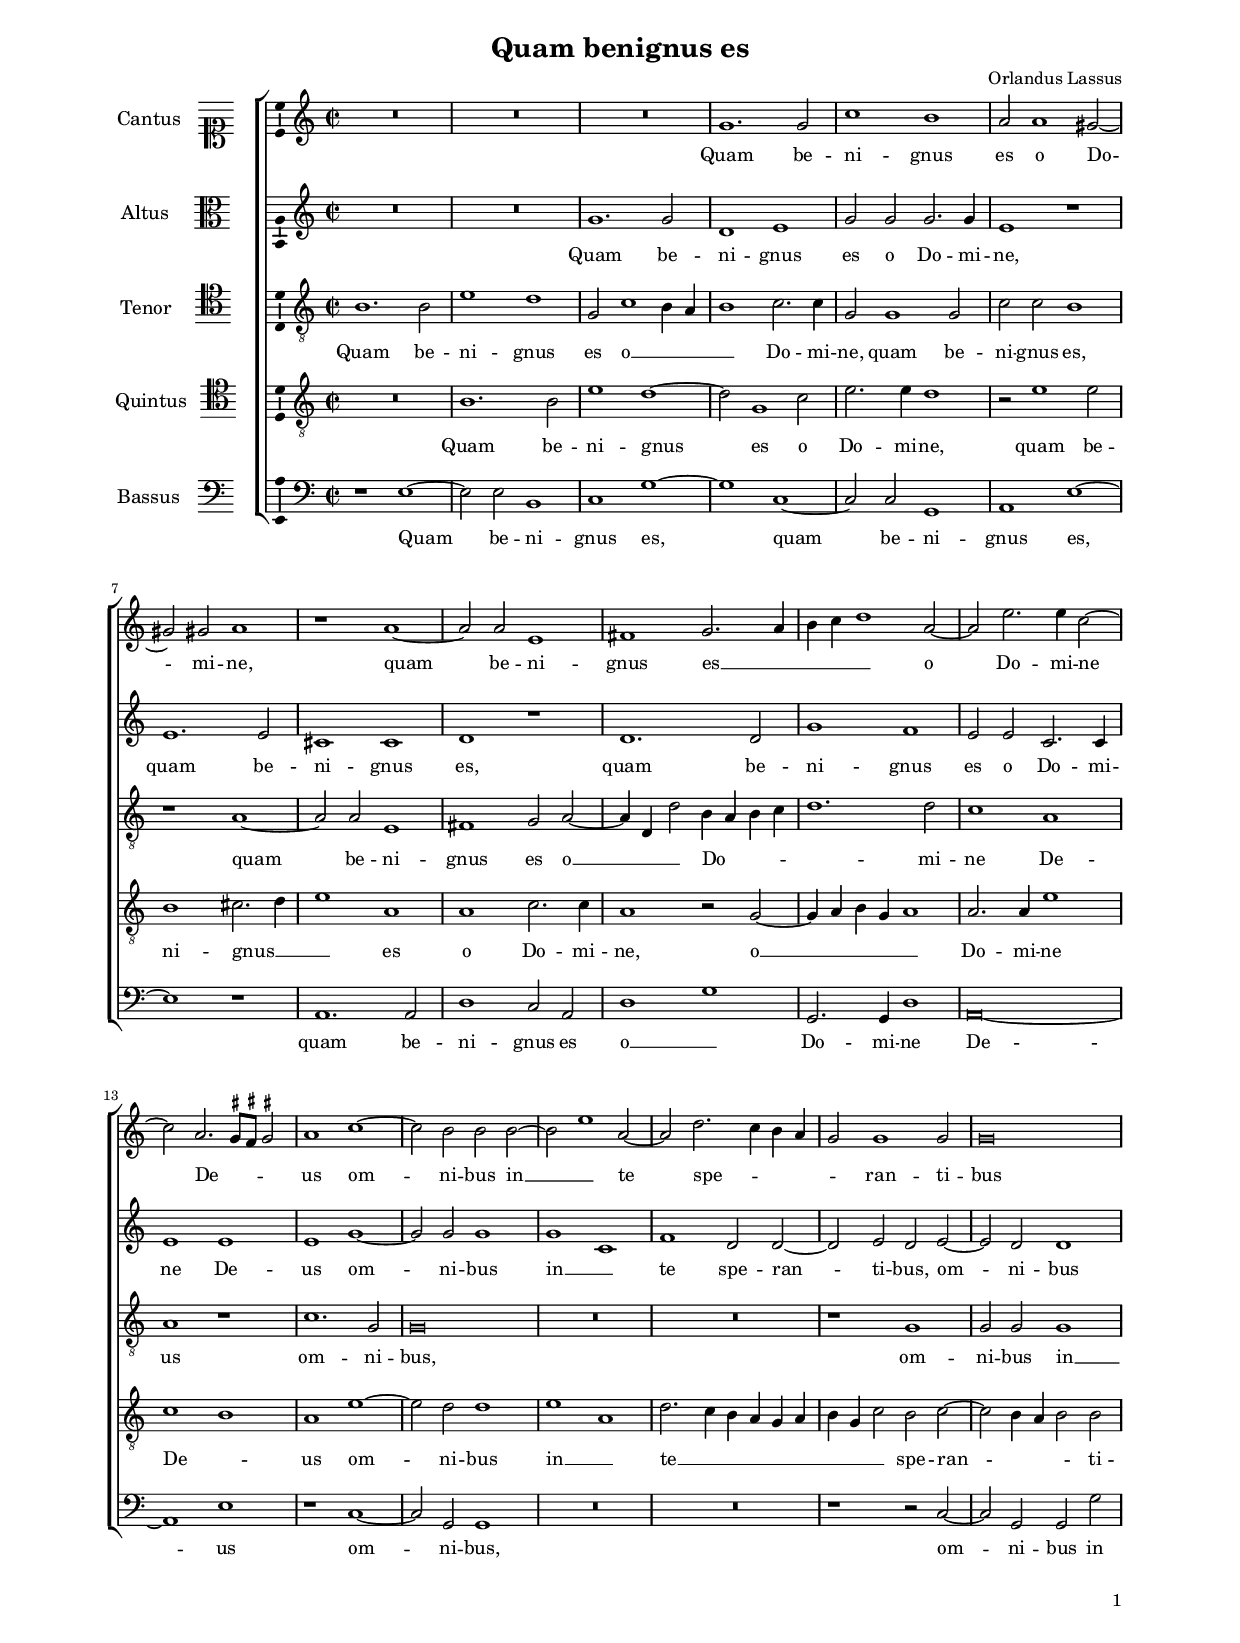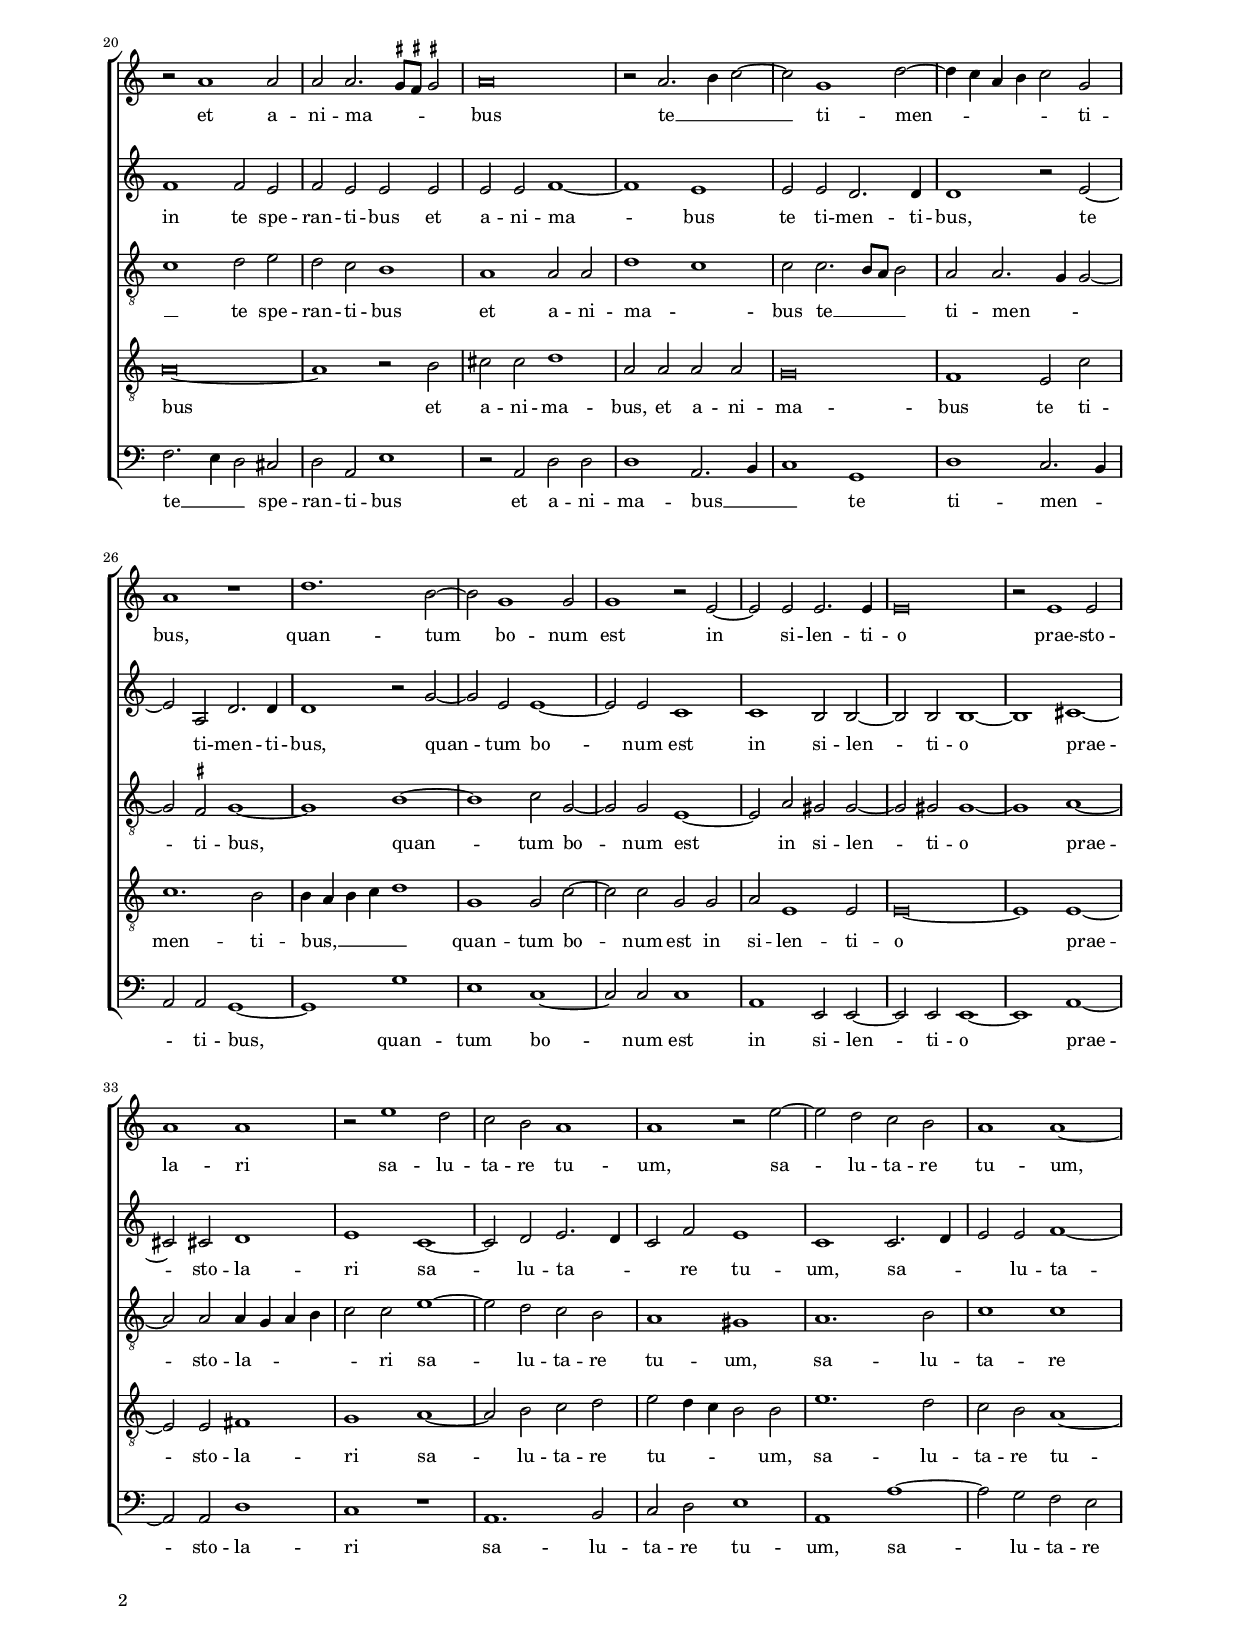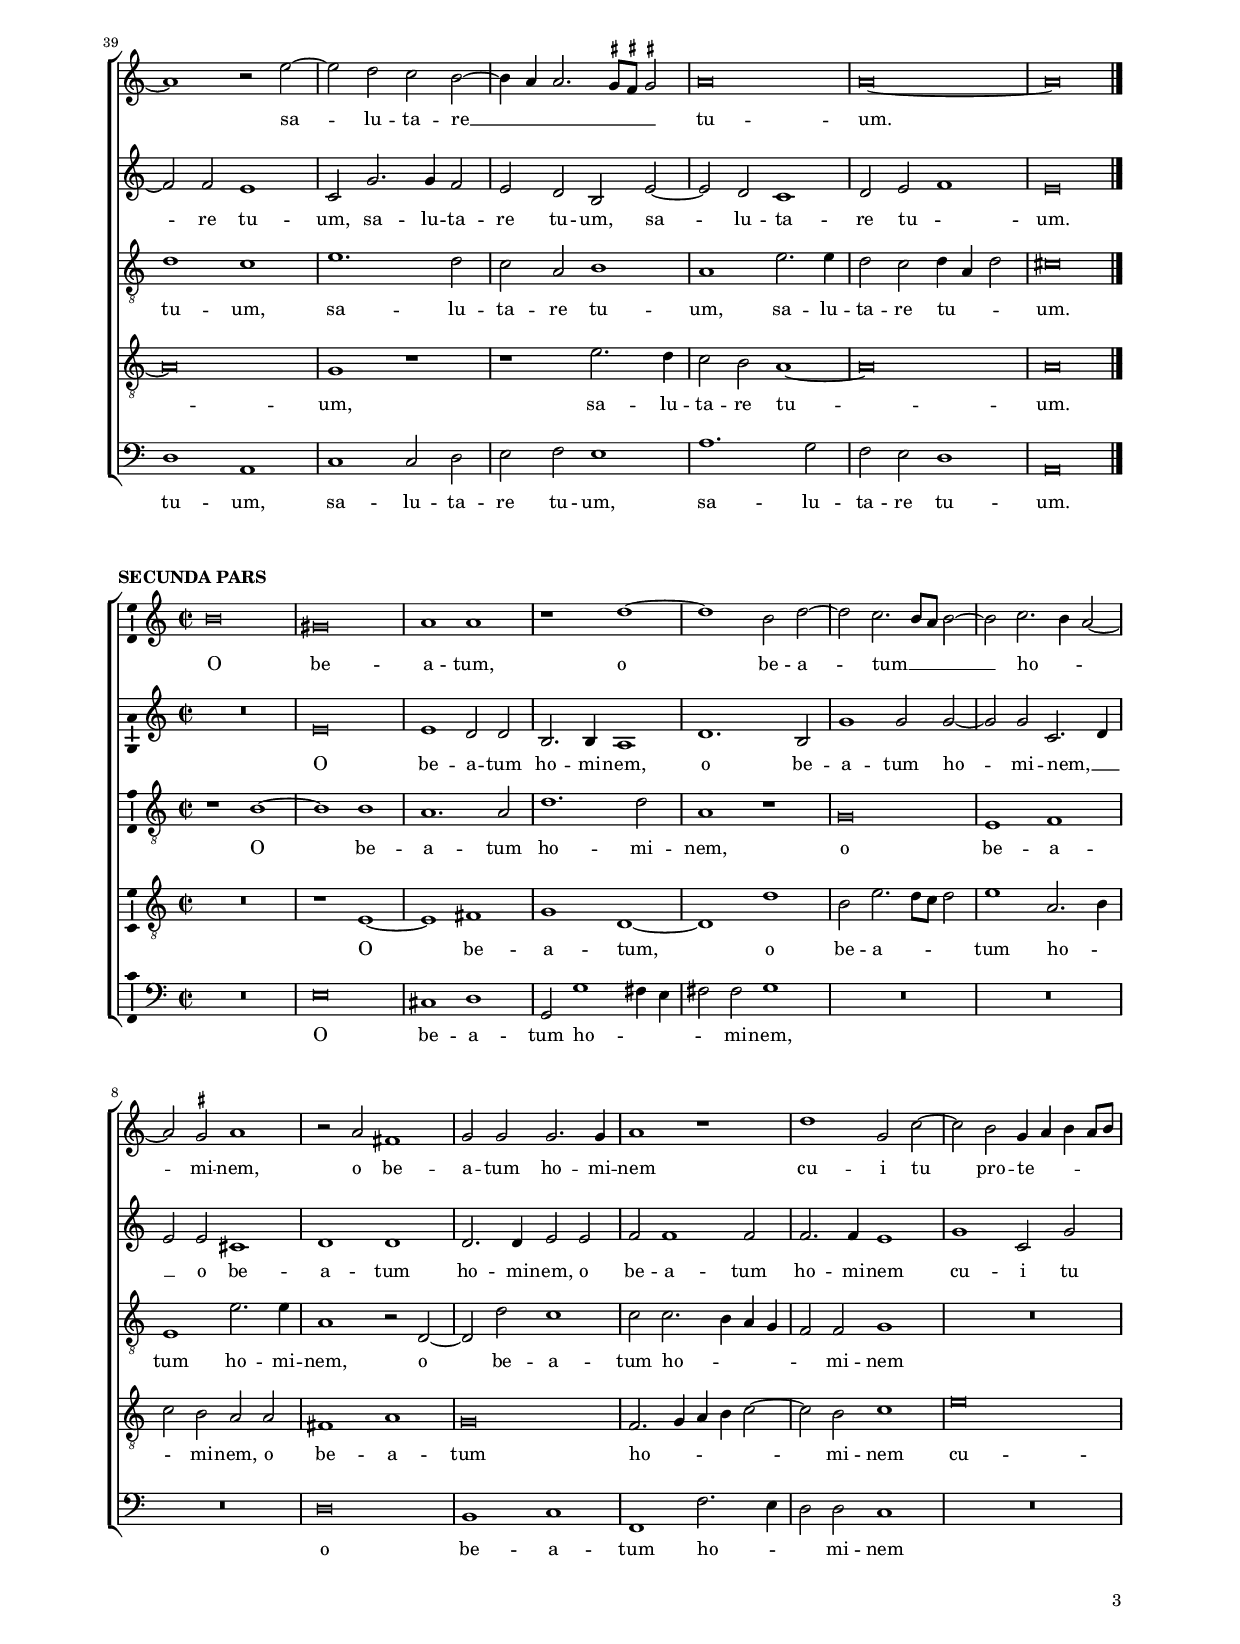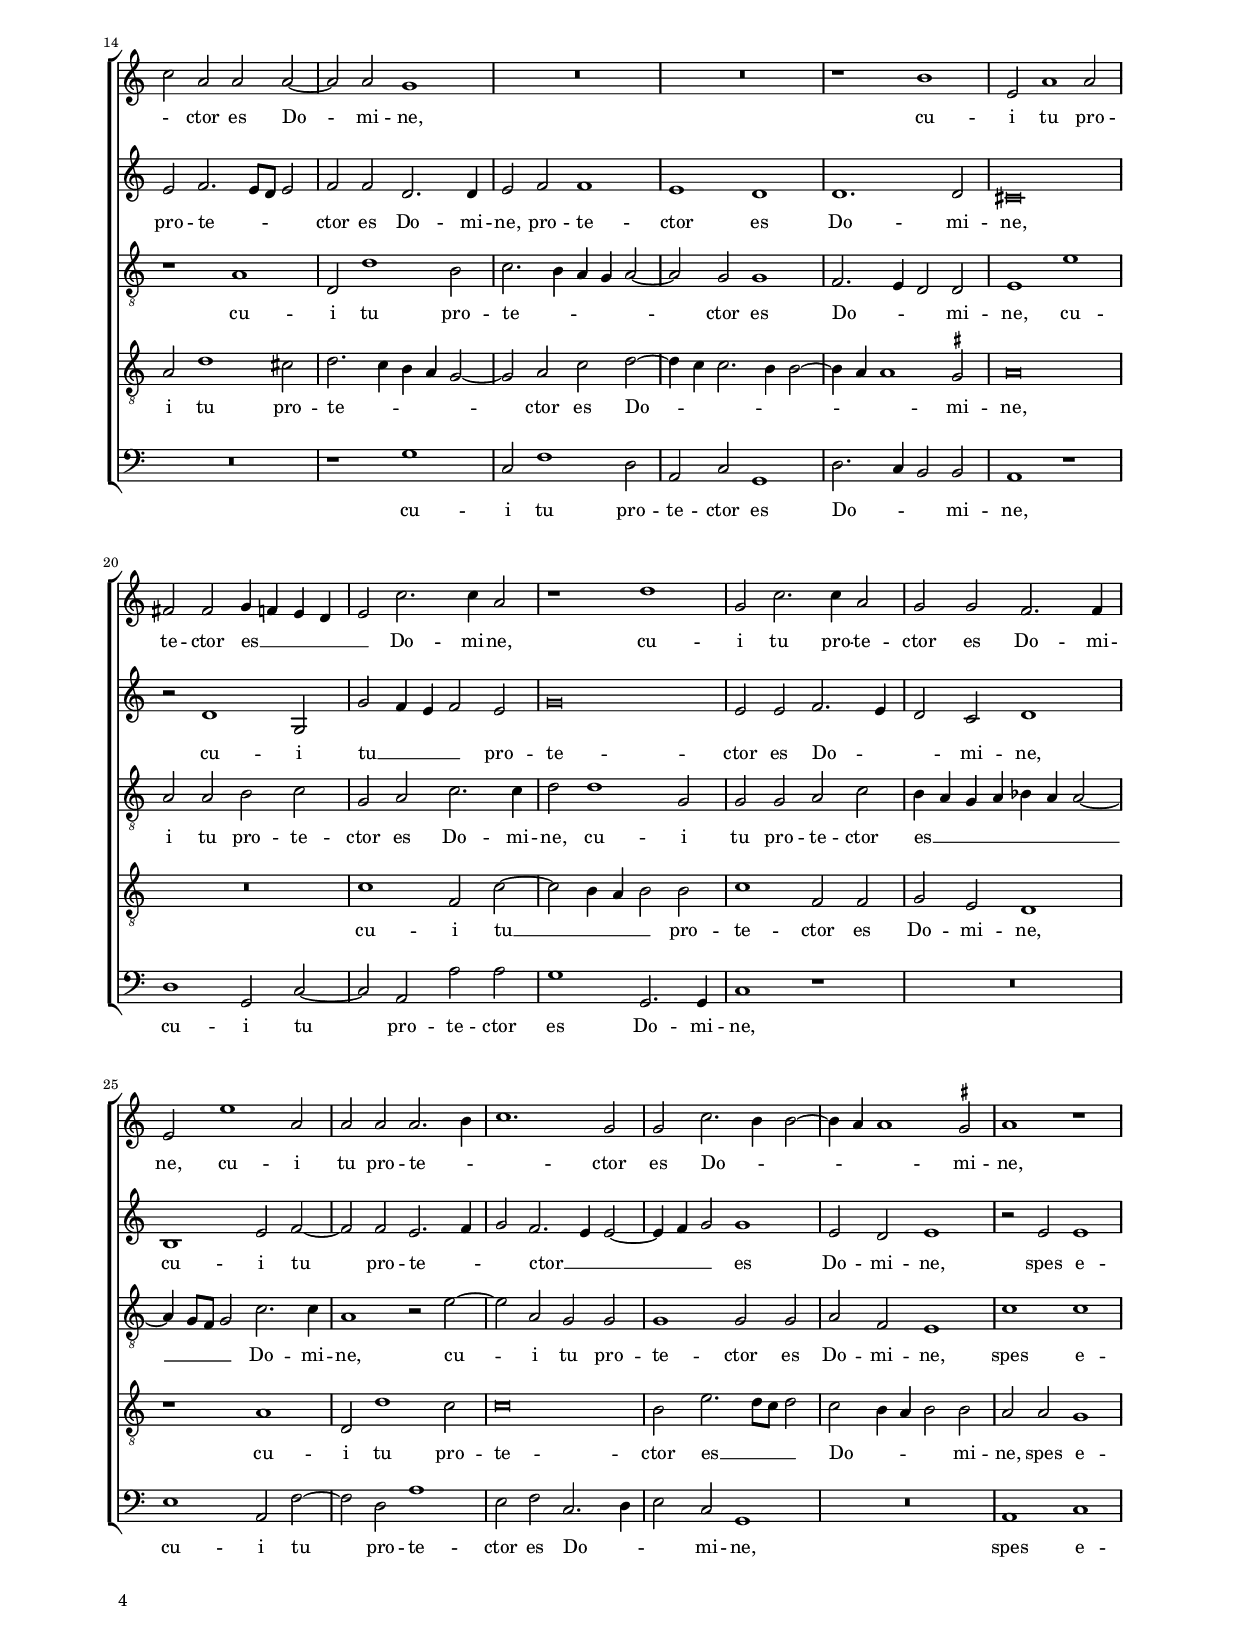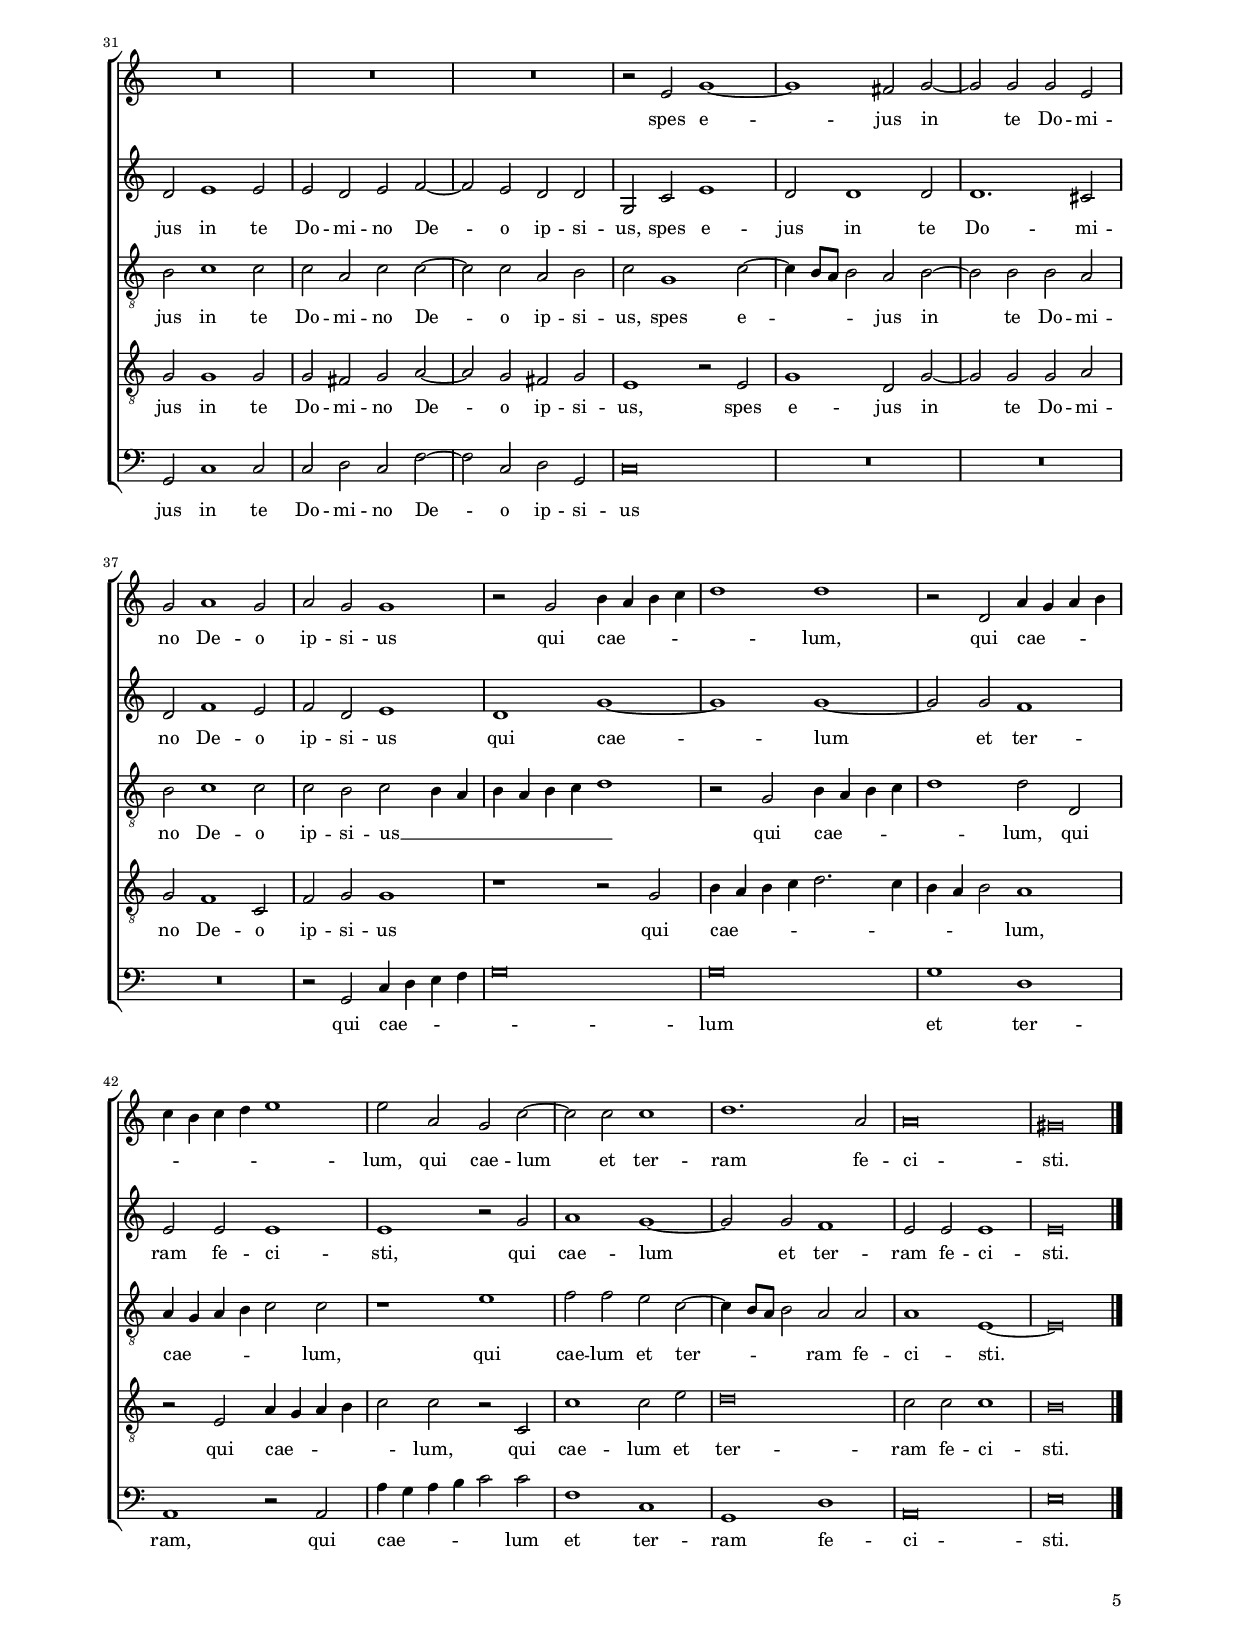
\header
{
  title="Quam benignus es"
  composer="Orlandus Lassus"
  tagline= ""
}

\version "2.22.0"
\include "deutsch.ly"
#(set-global-staff-size 15)
#(ly:set-option 'point-and-click #f)

	
	ficta = { \once \set suggestAccidentals = ##t }
	
	forget = #(define-music-function (music) (ly:music?) #{
		\accidentalStyle forget
		$music
		\accidentalStyle default
		#})

    m = \melisma
	me = \melismaEnd
    
    
\paper
	{
	top-margin = 1.8 \cm
	bottom-margin = 1.2 \cm
	left-margin = 2 \cm
	right-margin = 2 \cm
	ragged-bottom = ##f
	ragged-last-bottom = ##t
	print-page-number = ##f
	score-system-spacing = #'((basic-distance . 16) (minimum-distance . 14) (padding . 5) (strechability . 150))
	system-system-spacing = #'((basic-distance . 16) (minimum-distance . 14) (padding . 5) (strechability . 150))
    oddFooterMarkup=\markup   \fill-line { "" \fromproperty #'page:page-number-string }
    evenFooterMarkup=\markup  \fill-line { \fromproperty #'page:page-number-string "" }
    last-bottom-spacing = #'((basic-distance . 12) (minimum-distance . 7) (padding . 4))
%	systems-per-page = 3
%	min-systems-per-page = 3
	}

global = {
	\key c \major
	\time 2/2 \set Score.measureLength = #(ly:make-moment 2/1)
	\skip 1*2*44 \bar "|."
	}
	

incipitcantus = \markup { \score {
	{
	\set Staff.instrumentName = \markup { \fontsize #1 "Cantus" }
	\key c \major
	\clef soprano
	s4 \bar ""
	}
	\layout  {
	raggedright = ##t
	indent = 1.6 \cm
	line-width = 2.2\cm
	\context { \Staff \remove Time_signature_engraver }
	\override Staff.Clef.Y-extent = #'(0 . 0)
	}} \hspace #1 }
      
      
incipitaltus = \markup { \score {
	{
	\set Staff.instrumentName = \markup { \fontsize #1 "Altus" }
	\key c \major
	\clef alto
	s4 \bar ""
	}
	\layout  {
	raggedright = ##t
	indent = 1.6 \cm
	line-width = 2.2\cm
	\context { \Staff \remove Time_signature_engraver }
	\override Staff.Clef.Y-extent = #'(0 . 0)
	}} \hspace #1 }


incipittenor = \markup { \score {
	{
	\set Staff.instrumentName = \markup { \fontsize #1 "Tenor" }
	\key c \major
	\clef tenor
	s4 \bar ""
	}
	\layout  {
	raggedright = ##t
	indent = 1.6 \cm
	line-width = 2.2\cm
	\context { \Staff \remove Time_signature_engraver }
	\override Staff.Clef.Y-extent = #'(0 . 0)
	}} \hspace #1 }
      
      
incipitquintus = \markup { \score {
	{
	\set Staff.instrumentName = \markup { \fontsize #1 "Quintus" }
	\key c \major
	\clef tenor
	s4 \bar ""
	}
	\layout  {
	raggedright = ##t
	indent = 1.6 \cm
	line-width = 2.2\cm
	\context { \Staff \remove Time_signature_engraver }
	\override Staff.Clef.Y-extent = #'(0 . 0)
	}} \hspace #1 }
      
      
incipitbassus = \markup { \score {
	{
	\set Staff.instrumentName = \markup { \fontsize #1 "Bassus" }
	\key c \major
	\clef bass
	s4 \bar ""
	}
	\layout  {
	raggedright = ##t
	indent = 1.6 \cm
	line-width = 2.2\cm
	\context { \Staff \remove Time_signature_engraver }
	\override Staff.Clef.Y-extent = #'(0 . 0)
	}} \hspace #1 }


cantus =  \relative c''
	{
	R\breve
	R\breve
	R\breve
	g1. g2
%5
	c1 h |
	a2 a1 gis2~
	gis2 gis a1
	r1 a~
	a2 a e1
%10
	fis1 g2. \m a4 |
	h4 c d1 \me a2~
	a2 e'2. e4 c2~
	c2 a2. \m \ficta gis8 \ficta fis \ficta gis!2 \me
	a1 c~
%15
	c2 h h h~ |
	h2 \m e1 \me a,2~
	a2 d2. \m c4 h a
	g2 \me g1 g2
	g\breve
%20
	r2 a1 a2 |
	a2 a2. \m \ficta gis8 \ficta fis \ficta gis!2 \me
	a\breve
	r2 a2. \m h4 c2~
	c2 \me g1 d'2~
%25
	d4 \m c a h c2 \me g |
	a1 r
	d1. h2~
	h2 g1 g2
	g1 r2 e~
%30
	e2 e e2. e4 |
	e\breve
	r2 e1 e2
	a1 a
	r2 e'1 d2
%35
	c2 h a1 |
	a1 r2 e'~
	e2 d c h
	a1 a~
	a1 r2 e'~
%40
	e2 d c h~ |
	h4 \m a a2. \ficta gis8 \ficta fis \ficta gis!2 \me
	a\breve
	a\breve~
	a\breve |
	}


altus = \relative c'
    {
	R\breve
	R\breve
%3
	g'1. g2 |
	d1 e
	g2 g g2. g4
	e1 r
	e1. e2
%8
	cis1 cis |
	d1 r
	d1. d2
	g1 f
	e2 e c2. c4
%13
	e1 e |
	e1 g~
	g2 g g1
	g1 \m c, \me
	f1 d2 d~
%18
	d2 e d e~ |
	e2 d d1
	f1 f2 e
	f2 e e e
	e2 e f1~
%23
	f1 e |
	e2 e d2. d4
	d1 r2 e~
	e2 a, d2. d4
	d1 r2 g~
%28
	g2 e e1~ |
	e2 e c1
	c1 h2 h~
	h2 h h1~
	h1 cis~
%33
	cis2 cis d1 |
	e1 c~
	c2 d e2. \m d4
	c2 \me f e1
	c1 c2. \m d4
%38
	e2 \me e f1~ |
	f2 f e1
	c2 g'2. g4 f2
	e2 d h e~
	e2 d c1
%43
	d2 e \m f1 \me |
	e\breve |
	}


tenor = \relative c'
	{
	h1. h2
	e1 d
	g,2 c1 \m h4 a
	h1 \me c2. c4
%5
	g2 g1 g2 |
	c2 c h1
	r1 a~
	a2 a e1
	fis1 g2 a~
%10
	a4 \m d, d'2 \me h4 \m a h c | 
	d1. \me d2
	c1 a
	a1 r
	c1. g2
%15
	g\breve |
	R\breve
	R\breve
	r1 g
	g2 g g1 \m
%20
	c1 \me d2 e |
	d2 c h1
	a1 a2 a
	d1 \m c \me
	c2 c2. \m h8 a h2 \me
%25
	a2 a2. \m g4 g2~ |
	g2 \me \ficta fis g1~
	g1 h~
	h1 c2 g~
	g2 g e1~
%30
	e2 a gis gis~ |
	gis2 gis gis1~
	gis1 a~
	a2 a a4 \m g a h
	c2 \me c e1~
%35
	e2 d c h |
	a1 gis
	a1. h2
	c1 c
	d1 c
%40
	e1. d2 |
	c2 a h1
	a1 e'2. e4
	d2 c d4 \m a d2 \me
	cis\breve |
	}


quintus = \relative c'
	{
	R\breve
	h1. h2
	e1 d~
	d2 g,1 c2
%5
	e2. e4 d1 |
	r2 e1 e2
	h1 cis2. \m d4
	e1 \me a,
	a1 c2. c4
%10
	a1 r2 g~ |
	g4 \m a h g a1 \me
	a2. a4 e'1
	c1 \m h \me
	a1 e'~
%15
	e2 d d1 |
	e1 \m a, \me
	d2. \m c4 h a g a
	h4 g c2 \me h c~
	c2 \m h4 a h2 \me h
%20
	a\breve~ |
	a1 r2 h
	cis2 cis d1
	a2 a a a
	g\breve
%25
	f1 e2 c' |
	c1. h2
	h4 \m a h c d1 \me
	g,1 g2 c~
	c2 c g g
%30
	a2 e1 e2 |
	e\breve~
	e1 e~
	e2 e fis1
	g1 a~
%35
	a2 h c d |
	e2 \m d4 c h2 \me h
	e1. d2
	c2 h a1~
	a\breve
%40
	g1 r |
	r1 e'2. d4
	c2 h a1~
	a\breve
	a\breve |
	}


bassus = \relative c
	{
	r1 e~
	e2 e h1
	c1 g'~
	g1 c,~
%5
	c2 c g1 |
	a1 e'~
	e1 r
	a,1. a2
	d1 c2 a
%10
	d1 \m g \me |
	g,2. g4 d'1
	a\breve~
	a1 e'
	r1 c~
%15
	c2 g g1 |
	R\breve
	R\breve
	r1 r2 c~
	c2 g g g'
%20
	f2. \m e4 d2 \me cis |
	d2 a e'1
	r2 a, d d
	d1 a2. \m h4
	c1 \me g
%25
	d'1 c2. \m h4 |
	a2 \me a g1~
	g1 g'
	e1 c~
	c2 c c1
%30
	a1 e2 e~ |
	e2 e e1~
	e1 a~
	a2 a d1
	c1 r
%35
	a1. h2 |
	c2 d e1
	a,1 a'~
	a2 g f e
	d1 a
%40
	c1 c2 d |
	e2 f e1
	a1. g2
	f2 e d1
	a\breve |
	}


lyricscantus = \lyricmode {
	Quam be -- ni -- gnus es o Do -- mi -- ne,
	quam be -- ni -- gnus es __ o Do -- mi -- ne
	De -- us om -- ni -- bus in __ te spe -- ran -- ti -- bus
	et a -- ni -- ma -- bus te __ ti -- men -- ti -- bus,
	quan -- tum bo -- num est in si -- len -- ti -- o
	prae -- sto -- la -- ri sa -- lu -- ta -- re tu -- um,
	sa -- lu -- ta -- re tu -- um,
	sa -- lu -- ta -- re __ tu -- um.
	}


lyricsaltus = \lyricmode {
	Quam be -- ni -- gnus es o Do -- mi -- ne,
	quam be -- ni -- gnus es,
	quam be -- ni -- gnus es o Do -- mi -- ne
	De -- us om -- ni -- bus in __ te spe -- ran -- ti -- bus,
	om -- ni -- bus in te spe -- ran -- ti -- bus
	et a -- ni -- ma -- bus te ti -- men -- ti -- bus,
	te ti -- men -- ti -- bus,
	quan -- tum bo -- num est in si -- len -- ti -- o
	prae -- sto -- la -- ri sa -- lu -- ta -- re tu -- um,
	sa -- lu -- ta -- re tu -- um,
	sa -- lu -- ta -- re tu -- um,
	sa -- lu -- ta -- re tu -- um.
	}


lyricstenor = \lyricmode {
	Quam be -- ni -- gnus es o __ Do -- mi -- ne,
	quam be -- ni -- gnus es,
	quam be -- ni -- gnus es o __ Do -- mi -- ne
	De -- us om -- ni -- bus,
	om -- ni -- bus in __ te spe -- ran -- ti -- bus
	et a -- ni -- ma -- bus te __ ti -- men -- ti -- bus,
	quan -- tum bo -- num est in si -- len -- ti -- o
	prae -- sto -- la -- ri sa -- lu -- ta -- re tu -- um,
	sa -- lu -- ta -- re tu -- um,
	sa -- lu -- ta -- re tu -- um,
	sa -- lu -- ta -- re tu -- um.
	}


lyricsquintus = \lyricmode {
	Quam be -- ni -- gnus es o Do -- mi -- ne,
	quam be -- ni -- gnus __ es o Do -- mi -- ne,
	o __ Do -- mi -- ne
	De -- us om -- ni -- bus in __ te __ spe -- ran -- ti -- bus
	et a -- ni -- ma -- bus,
	et a -- ni -- ma -- bus te ti -- men -- ti -- bus, __
	quan -- tum bo -- num est in si -- len -- ti -- o
	prae -- sto -- la -- ri sa -- lu -- ta -- re tu -- um,
	sa -- lu -- ta -- re tu -- um,
	sa -- lu -- ta -- re tu -- um.
	}


lyricsbassus = \lyricmode {
	Quam be -- ni -- gnus es,
	quam be -- ni -- gnus es,
	quam be -- ni -- gnus es o __ Do -- mi -- ne
	De -- us om -- ni -- bus,
	om -- ni -- bus in te __ spe -- ran -- ti -- bus
	et a -- ni -- ma -- bus __ te ti -- men -- ti -- bus,
	quan -- tum bo -- num est in si -- len -- ti -- o
	prae -- sto -- la -- ri sa -- lu -- ta -- re tu -- um,
	sa -- lu -- ta -- re tu -- um,
	sa -- lu -- ta -- re tu -- um,
	sa -- lu -- ta -- re tu -- um.
	}


\score
{  
	\new ChoirStaff \with { \override StaffGrouper.staff-staff-spacing.basic-distance = #12 }
	<<

	\new Staff << \global
	\new Voice="v1" {
		\set Staff.instrumentName=\incipitcantus
		\set Staff.midiInstrument = "reed organ"
		\clef violin
		\cantus }
	\new Lyrics \lyricsto "v1" {\lyricscantus }
	>>


	\new Staff << \global
	\new Voice="v2" {
		\set Staff.instrumentName=\incipitaltus
		\set Staff.midiInstrument = "reed organ"
		\clef violin 
		\altus}
	\new Lyrics \lyricsto "v2" {\lyricsaltus }
	>>


	\new Staff << \global
	\new Voice="v3" {
		\set Staff.instrumentName=\incipittenor
		\set Staff.midiInstrument = "reed organ"
		\clef "G_8"
		\tenor }
	\new Lyrics \lyricsto "v3" {\lyricstenor }
	>>


	\new Staff << \global
	\new Voice="v5" {
		\set Staff.instrumentName=\incipitquintus
		\set Staff.midiInstrument = "reed organ"
		\clef "G_8"
		\quintus}
	\new Lyrics \lyricsto "v5" {\lyricsquintus }
	>>


	\new Staff << \global
	\new Voice="v4" {
		\set Staff.instrumentName=\incipitbassus
		\set Staff.midiInstrument = "reed organ"
		\clef bass
		\bassus }
	\new Lyrics \lyricsto "v4" {\lyricsbassus}
	>>

	>>

	\layout
	{
	indent = 2.5 \cm
	\context { \Staff \override TimeSignature.break-visibility = #end-of-line-invisible }
	\context { \Lyrics \override VerticalAxisGroup.nonstaff-relatedstaff-spacing.padding = #1.4 }
%	\context { \Lyrics \override LyricText.font-size = #1 }
	\context { \Staff \consists "Ambitus_engraver" }
	\context { \Score \override BarNumber.padding = #2 }
	\context { \Voice \override NoteHead.style = #'baroque }
	}


\midi
	{
    	\tempo 2 = 90
	}

}

%%%%%%%%%%%%%%%%%%%%  PARS SECUNDA


global = {
	\key c \major
	\time 2/2 \set Score.measureLength = #(ly:make-moment 2/1)
	\skip 1*2*47 \bar "|."
	}


cantus =  \relative c''
	{
	h\breve
	gis\breve
	a1 a
	r1 d~
%5
	d1 h2 d~ |
	d2 c2. \m h8 a h2~
	h2 \me c2. \m h4 a2~
	a2 \me \ficta gis a1
	r2 a fis1
%10
	g2 g g2. g4 |
	a1 r
	d1 g,2 c~
	c2 h g4 \m a h a8 h
	c2 \me a a a~
%15
	a2 a g1 |
	R\breve
	R\breve
	r1 h
	e,2 a1 a2
%20
	fis2 fis g4 \m f e d |
	e2 \me c'2. c4 a2
	r1 d
	g,2 c2. c4 a2
	g2 g f2. f4
%25
	e2 e'1 a,2 |
	a2 a a2. \m h4
	c1. \me g2
	g2 c2. \m h4 h2~
	h4 a a1 \me \ficta gis2
%30
	a1 r |
	R\breve
	R\breve
	R\breve
	r2 e g1~
%35
	g1 fis2 g~ |
	g2 g g e
	g2 a1 g2
	a2 g g1
	r2 g h4 \m a h c
%40
	d1 \me d |
	r2 d, a'4 \m g a h
	c4 h c d e1 \me
	e2 a, g c~
	c2 c c1
%45
	d1. a2 |
	a\breve
	gis\breve |
	}


altus = \relative c'
    {
	R\breve
	e\breve
	e1 d2 d
	h2. h4 a1
%5
	d1. h2 |
	g'1 g2 g~
	g2 g c,2. \m d4
	e2 \me e cis1
	d1 d
%10
	d2. d4 e2 e |
	f2 f1 f2
	f2. f4 e1
	g1 c,2 g'
	e2 f2. \m e8 d e2 \me
%15
	f2 f d2. d4 |
	e2 f f1
	e1 d
	d1. d2
	cis\breve
%20
	r2 d1 g,2 |
	g'2 \m f4 e f2 \me e
	g\breve
	e2 e f2. \m e4
	d2 \me c d1
%25
	h1 e2 f~ |
	f2 f e2. \m f4
	g2 \me f2. \m e4 e2~
	e4 f g2 \me g1
	e2 d e1
%30
	r2 e e1 |
	d2 e1 e2
	e2 d e f~
	f2 e d d
	g,2 c e1
%35
	d2 d1 d2 |
	d1. cis2
	d2 f1 e2
	f2 d e1
	d1 g~
%40
	g1 g~ |
	g2 g f1
	e2 e e1
	e1 r2 g
	a1 g~
%45
	g2 g f1 |
	e2 e e1
	e\breve |
	}


tenor = \relative c'
	{
	r1 h~
	h1 h
	a1. a2
	d1. d2
%5
	a1 r |
	g\breve
	e1 f
	e1 e'2. e4
	a,1 r2 d,~
%10
	d2 d' c1 |
	c2 c2. \m h4 a g
	f2 \me f g1
	R\breve
	r1 a
%15
	d,2 d'1 h2 |
	c2. \m h4 a g a2~
	a2 \me g g1
	f2. \m e4 d2 \me d
	e1 e'
%20
	a,2 a h c |
	g2 a c2. c4
	d2 d1 g,2
	g2 g a c
	h4 \m a g a b a a2~
%25
	a4 g8 f g2 \me c2. c4 |
	a1 r2 e'~
	e2 a, g g
	g1 g2 g
	a2 f e1
%30
	c'1 c |
	h2 c1 c2
	c2 a c c~
	c2 c a h
	c2 g1 c2~
%35
	c4 \m h8 a h2 \me a h~ |
	h2 h h a
	h2 c1 c2
	c2 h c \m h4 a
	h4 a h c d1 \me
%40
	r2 g, h4 \m a h c |
	d1 \me d2 d,
	a'4 \m g a h c2 \me c
	r1 e
	f2 f e c~
%45
	c4 \m h8 a h2 \me a a |
	a1 e~
	e\breve |
	}


quintus = \relative c'
	{
	R\breve
	r1 e,~
	e1 fis
	g1 d~
%5
	d1 d' |
	h2 e2. \m d8 c d2 \me
	e1 a,2. \m h4
	c2 \me h a a
	fis1 a
%10
	g\breve |
	f2. \m g4 a h c2~
	c2 \me h c1
	e\breve
	a,2 d1 cis2
%15
	d2. \m c4 h a g2~ |
	g2 \me a c d~
	d4 \m c c2. h4 h2~
	h4 a a1 \me \ficta gis2
	a\breve
%20
	R\breve |
	c1 f,2 c'~
	c2 \m h4 a h2 \me h
	c1 f,2 f
	g2 e d1
%25
	r1 a' |
	d,2 d'1 c2
	c\breve
	h2 e2. \m d8 c d2 \me
	c2 \m h4 a h2 \me h
%30
	a2 a g1 |
	g2 g1 g2
	g2 fis g a~
	a2 g fis g
	e1 r2 e
%35
	g1 d2 g~ |
	g2 g g a
	g2 f1 c2
	f2 g g1
	r1 r2 g
%40
	h4 \m a h c d2. c4 |
	h4 a h2 \me a1
	r2 e a4 \m g a h
	c2 \me c r2 c,
	c'1 c2 e
%45
	d\breve |
	c2 c c1
	h\breve |
	}


bassus = \relative c
	{
	R\breve
	e\breve
	cis1 d
	g,2 g'1 \m fis4 e
%5
	fis2 \me fis g1 |
	R\breve
	R\breve
	R\breve
	d\breve
%10
	h1 c |
	f,1 f'2. \m e4
	d2 \me d c1
	R\breve
	R\breve
%15
	r1 g' |
	c,2 f1 d2
	a2 c g1
	d'2. \m c4 h2 \me h
	a1 r
%20
	d1 g,2 c~ |
	c2 a a' a
	g1 g,2. g4
	c1 r
	R\breve
%25
	e1 a,2 f'~ |
	f2 d a'1
	e2 f c2. \m d4
	e2 \me c g1
	R\breve
%30
	a1 c |
	g2 c1 c2
	c2 d c f~
	f2 c d g,
	c\breve
%35
	R\breve |
	R\breve
	R\breve
	r2 g c4 \m d e f
	g\breve \me
%40
	g\breve |
	g1 d
	a1 r2 a
	a'4 \m g a h c2 \me c
	f,1 c
%45
	g1 d' |
	a\breve
	e'\breve |
	}


lyricscantus = \lyricmode {
	O be -- a -- tum,
	o be -- a -- tum __ ho -- mi -- nem,
	o be -- a -- tum ho -- mi -- nem
	cu -- i tu pro -- te -- ctor es Do -- mi -- ne,
	cu -- i tu pro -- te -- ctor es __ Do -- mi -- ne,
	cu -- i tu pro -- te -- ctor es Do -- mi -- ne,
	cu -- i tu pro -- te -- ctor es Do -- mi -- ne,
	spes e -- jus in te Do -- mi -- no De -- o ip -- si -- us
	qui cae -- lum,
	qui cae -- lum,
	qui cae -- lum
	et ter -- ram fe -- ci -- sti.
	}


lyricsaltus = \lyricmode {
	O be -- a -- tum ho -- mi -- nem,
	o be -- a -- tum ho -- mi -- nem, __
	o be -- a -- tum ho -- mi -- nem,
	o be -- a -- tum ho -- mi -- nem
	cu -- i tu pro -- te -- ctor es Do -- mi -- ne,
	pro -- te -- ctor es Do -- mi -- ne,
	cu -- i tu __ pro -- te -- ctor es Do -- mi -- ne,
	cu -- i tu pro -- te -- ctor __ es Do -- mi -- ne,
	spes e -- jus in te Do -- mi -- no De -- o ip -- si -- us,
	spes e -- jus in te Do -- mi -- no De -- o ip -- si -- us
	qui cae -- lum et ter -- ram fe -- ci -- sti,
	qui cae -- lum et ter -- ram fe -- ci -- sti.
	}


lyricstenor = \lyricmode {
	O be -- a -- tum ho -- mi -- nem,
	o be -- a -- tum ho -- mi -- nem,
	o be -- a -- tum ho -- mi -- nem
	cu -- i tu pro -- te -- ctor es Do -- mi -- ne,
	cu -- i tu pro -- te -- ctor es Do -- mi -- ne,
	cu -- i tu pro -- te -- ctor es __ Do -- mi -- ne,
	cu -- i tu pro -- te -- ctor es Do -- mi -- ne,
	spes e -- jus in te Do -- mi -- no De -- o ip -- si -- us,
	spes e -- jus in te Do -- mi -- no De -- o ip -- si -- us __
	qui cae -- lum,
	qui cae -- lum,
	qui cae -- lum et ter -- ram fe -- ci -- sti.
	}


lyricsquintus = \lyricmode {
	O be -- a -- tum,
	o be -- a -- tum ho -- mi -- nem,
	o be -- a -- tum ho -- mi -- nem
	cu -- i tu pro -- te -- ctor es Do -- mi -- ne,
	cu -- i tu __ pro -- te -- ctor es Do -- mi -- ne,
	cu -- i tu pro -- te -- ctor es __ Do -- mi -- ne,
	spes e -- jus in te Do -- mi -- no De -- o ip -- si -- us,
	spes e -- jus in te Do -- mi -- no De -- o ip -- si -- us
	qui cae -- lum,
	qui cae -- lum,
	qui cae -- lum et ter -- ram fe -- ci -- sti.
	}


lyricsbassus = \lyricmode {
	O be -- a -- tum ho -- mi -- nem,
	o be -- a -- tum ho -- mi -- nem
	cu -- i tu pro -- te -- ctor es Do -- mi -- ne,
	cu -- i tu pro -- te -- ctor es Do -- mi -- ne,
	cu -- i tu pro -- te -- ctor es Do -- mi -- ne,
	spes e -- jus in te Do -- mi -- no De -- o ip -- si -- us
	qui cae -- lum et ter -- ram,
	qui cae -- lum et ter -- ram fe -- ci -- sti.
	}


\score
{  
	\new ChoirStaff \with { \override StaffGrouper.staff-staff-spacing.basic-distance = #12 }
	<<

	\new Staff <<\global
	\new Voice="v1" {
	  %\set Staff.instrumentName=Cantus
		\set Staff.midiInstrument = "reed organ"
		\clef violin
		\cantus }
	\new Lyrics \lyricsto "v1" {\lyricscantus }
	>>


	\new Staff << \global
	\new Voice="v2" {
	  %\set Staff.instrumentName=Altus
		\set Staff.midiInstrument = "reed organ"
		\clef violin 
		\altus}
	\new Lyrics \lyricsto "v2" {\lyricsaltus }
	>>


	\new Staff <<\global
	\new Voice="v3" {
	  %\set Staff.instrumentName=Tenor
		\set Staff.midiInstrument = "reed organ"
		\clef "G_8"
		\tenor }
	\new Lyrics \lyricsto "v3" {\lyricstenor }
	>>


	\new Staff << \global
	\new Voice="v5" {
	  %\set Staff.instrumentName=Quintus
		\set Staff.midiInstrument = "reed organ"
		\clef "G_8"
		\quintus}
	\new Lyrics \lyricsto "v5" {\lyricsquintus }
	>>


	\new Staff <<\global
	\new Voice="v4" {
	  %\set Staff.instrumentName=Bassus
		\set Staff.midiInstrument = "reed organ"
		\clef bass
		\bassus }
	\new Lyrics \lyricsto "v4" {\lyricsbassus}
	>>
	
	>>

	\layout
	{
	indent = 0 \cm
	\context { \Staff \override TimeSignature.break-visibility = #end-of-line-invisible }
	\context { \Lyrics \override VerticalAxisGroup.nonstaff-relatedstaff-spacing.padding = #1.4 }
%	\context { \Lyrics \override LyricText.font-size = #1 }
	\context { \Staff \consists "Ambitus_engraver" }
	\context { \Score \override BarNumber.padding = #2 }
	\context { \Voice \override NoteHead.style = #'baroque }
	}

    \header { piece = \markup { \raise #2 \bold "SECUNDA PARS"} }


\midi
	{
    	\tempo 2 = 90
	}
	
}

% EOF
